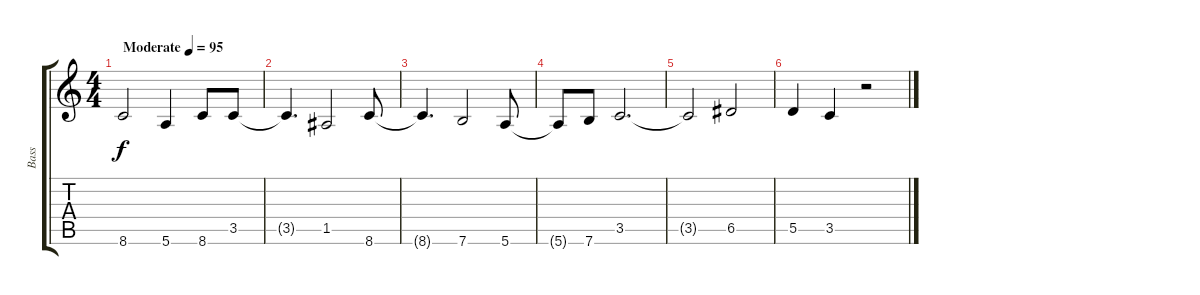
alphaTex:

\track ("Bass" "Bass") {instrument electricbassfinger}
\staff {score tabs}
\tuning (E4 B3 G3 D3 A2 E2) {hide}
\ts (4 4)
\tempo (95 "Moderate")
\clef g2
\ks c
8.6.2{dy f instrument electricbassfinger} 5.6.4 8.6.8 3.5.8 |
3.5{t}.4{d} 1.5.2 8.6.8 |
8.6{t}.4{d} 7.6.2 5.6.8 |
5.6{t}.8 7.6.8 3.5.2{d} |
3.5{t}.2 6.5.2 |
5.5.4 3.5.4 r.2
